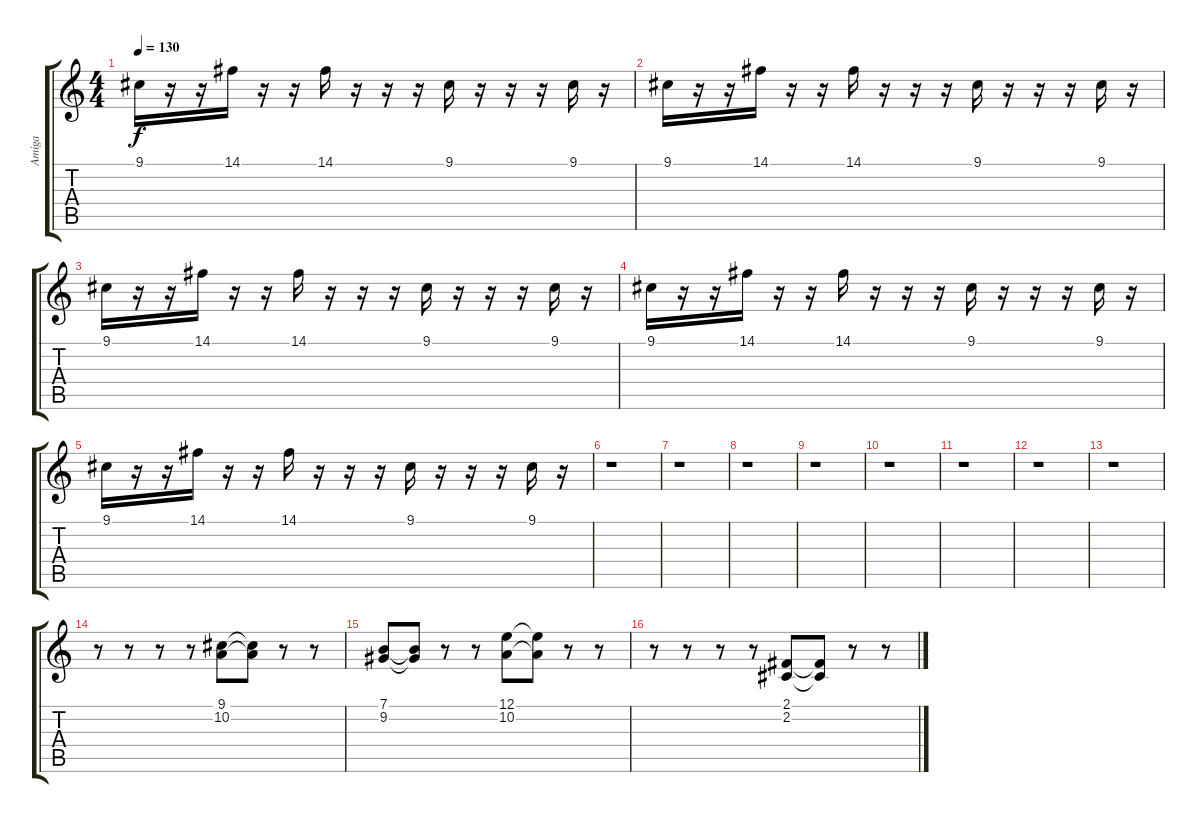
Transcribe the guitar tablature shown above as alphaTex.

\track ("Amiga" "Amiga") {instrument lead2sawtooth}
\staff {score tabs}
\tuning (E4 B3 G3 D3 A2 E2) {hide}
\ts (4 4)
\tempo 130
\clef g2
\ks c
9.1.16{dy f} r.16 r.16 14.1.16 r.16 r.16 14.1.16 r.16 r.16 r.16 9.1.16 r.16 r.16 r.16 9.1.16 r.16 |
9.1.16 r.16 r.16 14.1.16 r.16 r.16 14.1.16 r.16 r.16 r.16 9.1.16 r.16 r.16 r.16 9.1.16 r.16 |
9.1.16 r.16 r.16 14.1.16 r.16 r.16 14.1.16 r.16 r.16 r.16 9.1.16 r.16 r.16 r.16 9.1.16 r.16 |
9.1.16 r.16 r.16 14.1.16 r.16 r.16 14.1.16 r.16 r.16 r.16 9.1.16 r.16 r.16 r.16 9.1.16 r.16 |
9.1.16 r.16 r.16 14.1.16 r.16 r.16 14.1.16 r.16 r.16 r.16 9.1.16 r.16 r.16 r.16 9.1.16 r.16 |
r.1 |
r.1 |
r.1 |
r.1 |
r.1 |
r.1 |
r.1 |
r.1 |
r.8 r.8 r.8 r.8 (9.1 10.2).8 (9.1{t} 10.2{t}).8 r.8 r.8 |
(7.1 9.2).8 (7.1{t} 9.2{t}).8 r.8 r.8 (12.1 10.2).8 (12.1{t} 10.2{t}).8 r.8 r.8 |
r.8 r.8 r.8 r.8 (2.1 2.2).8 (2.1{t} 2.2{t}).8 r.8 r.8
